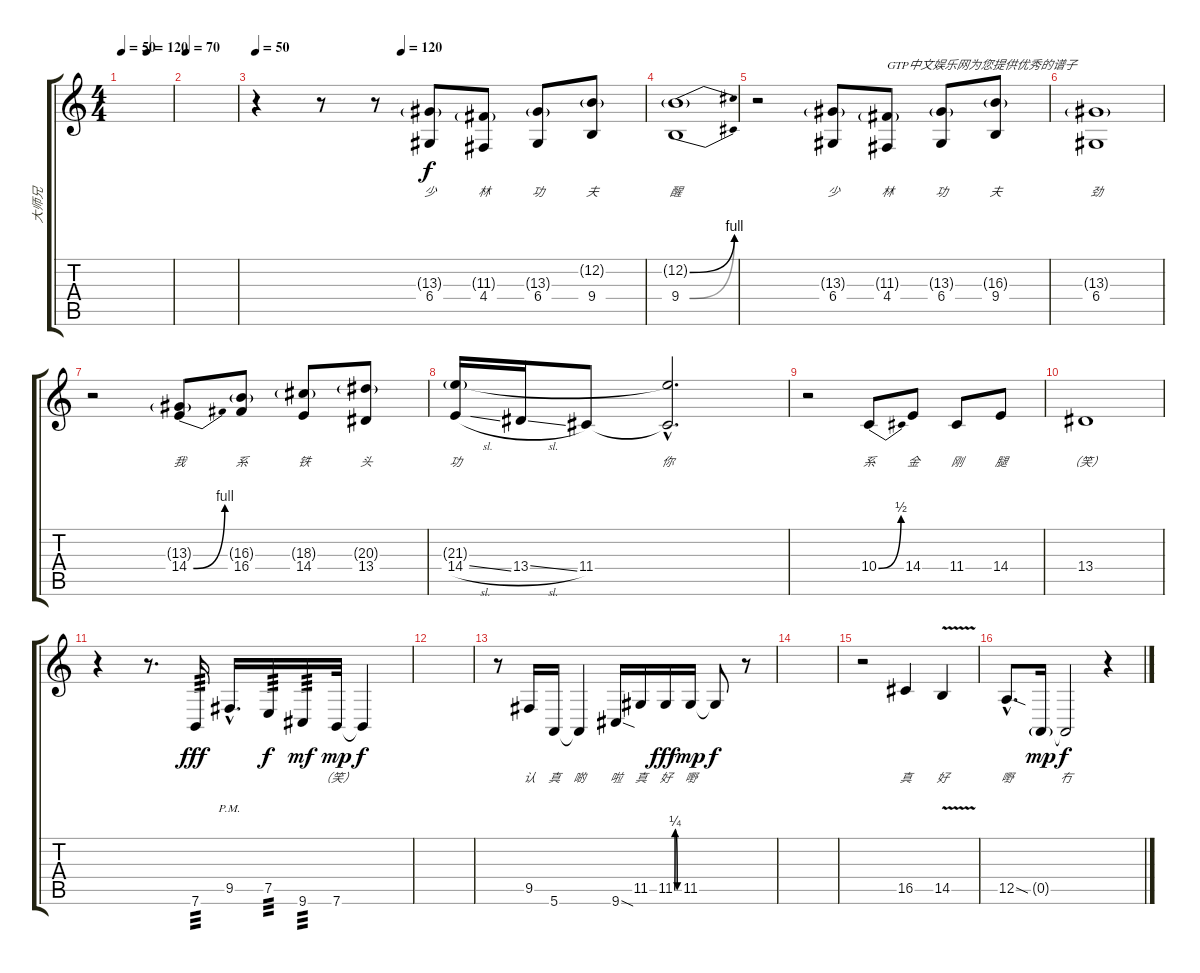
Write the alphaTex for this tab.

\track ("大师兄" "大师兄") {instrument flute}
\staff {score tabs}
\tuning (E4 B3 G3 D3 A2 E2) {hide}
\ts (4 4)
\tempo 50
\tempo 30
\tempo (120 0.5)
\tempo 50
\clef g2
\ks c
|
\tempo 70
|
\tempo 50
\tempo (120 0.375)
r.4 r.8 r.8 (13.3{g} 6.4).8{lyrics (0 "少") lyrics (1 "") lyrics (2 "") lyrics (3 "") lyrics (4 "")} (11.3{g} 4.4).8{lyrics (0 "林") lyrics (1 "") lyrics (2 "") lyrics (3 "") lyrics (4 "")} (13.3{g} 6.4).8{lyrics (0 "功") lyrics (1 "") lyrics (2 "") lyrics (3 "") lyrics (4 "")} (12.2{g} 9.4).8{lyrics (0 "夫") lyrics (1 "") lyrics (2 "") lyrics (3 "") lyrics (4 "")} |
(12.2{be (bend 0 0 60 4) g} 9.4{be (bend 0 0 60 4)}).1{lyrics (0 "醒") lyrics (1 "") lyrics (2 "") lyrics (3 "") lyrics (4 "")} |
r.2 (13.3{g} 6.4).8{lyrics (0 "少") lyrics (1 "") lyrics (2 "") lyrics (3 "") lyrics (4 "")} (11.3{g} 4.4).8{txt "GTP中文娱乐网为您提供优秀的谱子" lyrics (0 "林") lyrics (1 "") lyrics (2 "") lyrics (3 "") lyrics (4 "")} (13.3{g} 6.4).8{lyrics (0 "功") lyrics (1 "") lyrics (2 "") lyrics (3 "") lyrics (4 "")} (16.3{g} 9.4).8{lyrics (0 "夫") lyrics (1 "") lyrics (2 "") lyrics (3 "") lyrics (4 "")} |
(13.3{g} 6.4).1{lyrics (0 "劲") lyrics (1 "") lyrics (2 "") lyrics (3 "") lyrics (4 "")} |
r.2 (13.3{g} 14.4{be (bend 0 0 60 4)}).8{lyrics (0 "我") lyrics (1 "") lyrics (2 "") lyrics (3 "") lyrics (4 "")} (16.3{g} 16.4).8{lyrics (0 "系") lyrics (1 "") lyrics (2 "") lyrics (3 "") lyrics (4 "")} (18.3{g} 14.4).8{lyrics (0 "铁") lyrics (1 "") lyrics (2 "") lyrics (3 "") lyrics (4 "")} (20.3{g} 13.4).8{lyrics (0 "头") lyrics (1 "") lyrics (2 "") lyrics (3 "") lyrics (4 "")} |
(21.3{g} 14.4{sl}).16{lyrics (0 "功") lyrics (1 "") lyrics (2 "") lyrics (3 "") lyrics (4 "")} 13.4{sl}.16{lyrics (0 "") lyrics (1 "") lyrics (2 "") lyrics (3 "") lyrics (4 "") dy f} 11.4.8{lyrics (0 "") lyrics (1 "") lyrics (2 "") lyrics (3 "") lyrics (4 "")} (21.3{hac t} 11.4{hac t}).2{d lyrics (0 "你") lyrics (1 "") lyrics (2 "") lyrics (3 "") lyrics (4 "")} |
r.2 10.4{be (bend 0 0 60 2)}.8{lyrics (0 "系") lyrics (1 "") lyrics (2 "") lyrics (3 "") lyrics (4 "")} 14.4.8{lyrics (0 "金") lyrics (1 "") lyrics (2 "") lyrics (3 "") lyrics (4 "")} 11.4.8{lyrics (0 "刚") lyrics (1 "") lyrics (2 "") lyrics (3 "") lyrics (4 "")} 14.4.8{lyrics (0 "腿") lyrics (1 "") lyrics (2 "") lyrics (3 "") lyrics (4 "")} |
13.4.1{lyrics (0 "（笑）") lyrics (1 "") lyrics (2 "") lyrics (3 "") lyrics (4 "")} |
r.4{instrument taikodrum} r.8{d} 7.6.16{lyrics (0 "") lyrics (1 "") lyrics (2 "") lyrics (3 "") lyrics (4 "") tp 3 dy fff} 9.5{hac pm}.16{d lyrics (0 "") lyrics (1 "") lyrics (2 "") lyrics (3 "") lyrics (4 "")} 7.5.16{lyrics (0 "") lyrics (1 "") lyrics (2 "") lyrics (3 "") lyrics (4 "") tp 3 dy f} 9.6.16{lyrics (0 "") lyrics (1 "") lyrics (2 "") lyrics (3 "") lyrics (4 "") tp 3 dy mf} 7.6.32{lyrics (0 "（笑）") lyrics (1 "") lyrics (2 "") lyrics (3 "") lyrics (4 "") dy mp} 7.6{t}.4{lyrics (0 "") lyrics (1 "") lyrics (2 "") lyrics (3 "") lyrics (4 "") dy f} |
|
r.8 9.5.16{lyrics (0 "认") lyrics (1 "") lyrics (2 "") lyrics (3 "") lyrics (4 "")} 5.6.16{lyrics (0 "真") lyrics (1 "") lyrics (2 "") lyrics (3 "") lyrics (4 "")} 5.6{t}.4{lyrics (0 "啲") lyrics (1 "") lyrics (2 "") lyrics (3 "") lyrics (4 "")} 9.6{sod}.16{lyrics (0 "啦") lyrics (1 "") lyrics (2 "") lyrics (3 "") lyrics (4 "") instrument flute} 11.5.16{lyrics (0 "真") lyrics (1 "") lyrics (2 "") lyrics (3 "") lyrics (4 "")} 11.5{be (custom 0 0 6 1 35 0 60 0)}.16{lyrics (0 "好") lyrics (1 "") lyrics (2 "") lyrics (3 "") lyrics (4 "") dy fff} 11.5.16{lyrics (0 "嘢") lyrics (1 "") lyrics (2 "") lyrics (3 "") lyrics (4 "") dy mp} 11.5{t}.8{lyrics (0 "") lyrics (1 "") lyrics (2 "") lyrics (3 "") lyrics (4 "") dy f} r.8 |
|
r.2 16.5.4{lyrics (0 "真") lyrics (1 "") lyrics (2 "") lyrics (3 "") lyrics (4 "")} 14.5{v}.4{lyrics (0 "好") lyrics (1 "") lyrics (2 "") lyrics (3 "") lyrics (4 "")} |
12.5{sod hac}.8{d lyrics (0 "嘢") lyrics (1 "") lyrics (2 "") lyrics (3 "") lyrics (4 "")} 0.5{g}.16{lyrics (0 "") lyrics (1 "") lyrics (2 "") lyrics (3 "") lyrics (4 "") dy mp} 0.5{t}.2{lyrics (0 "冇") lyrics (1 "") lyrics (2 "") lyrics (3 "") lyrics (4 "") dy f} r.4
